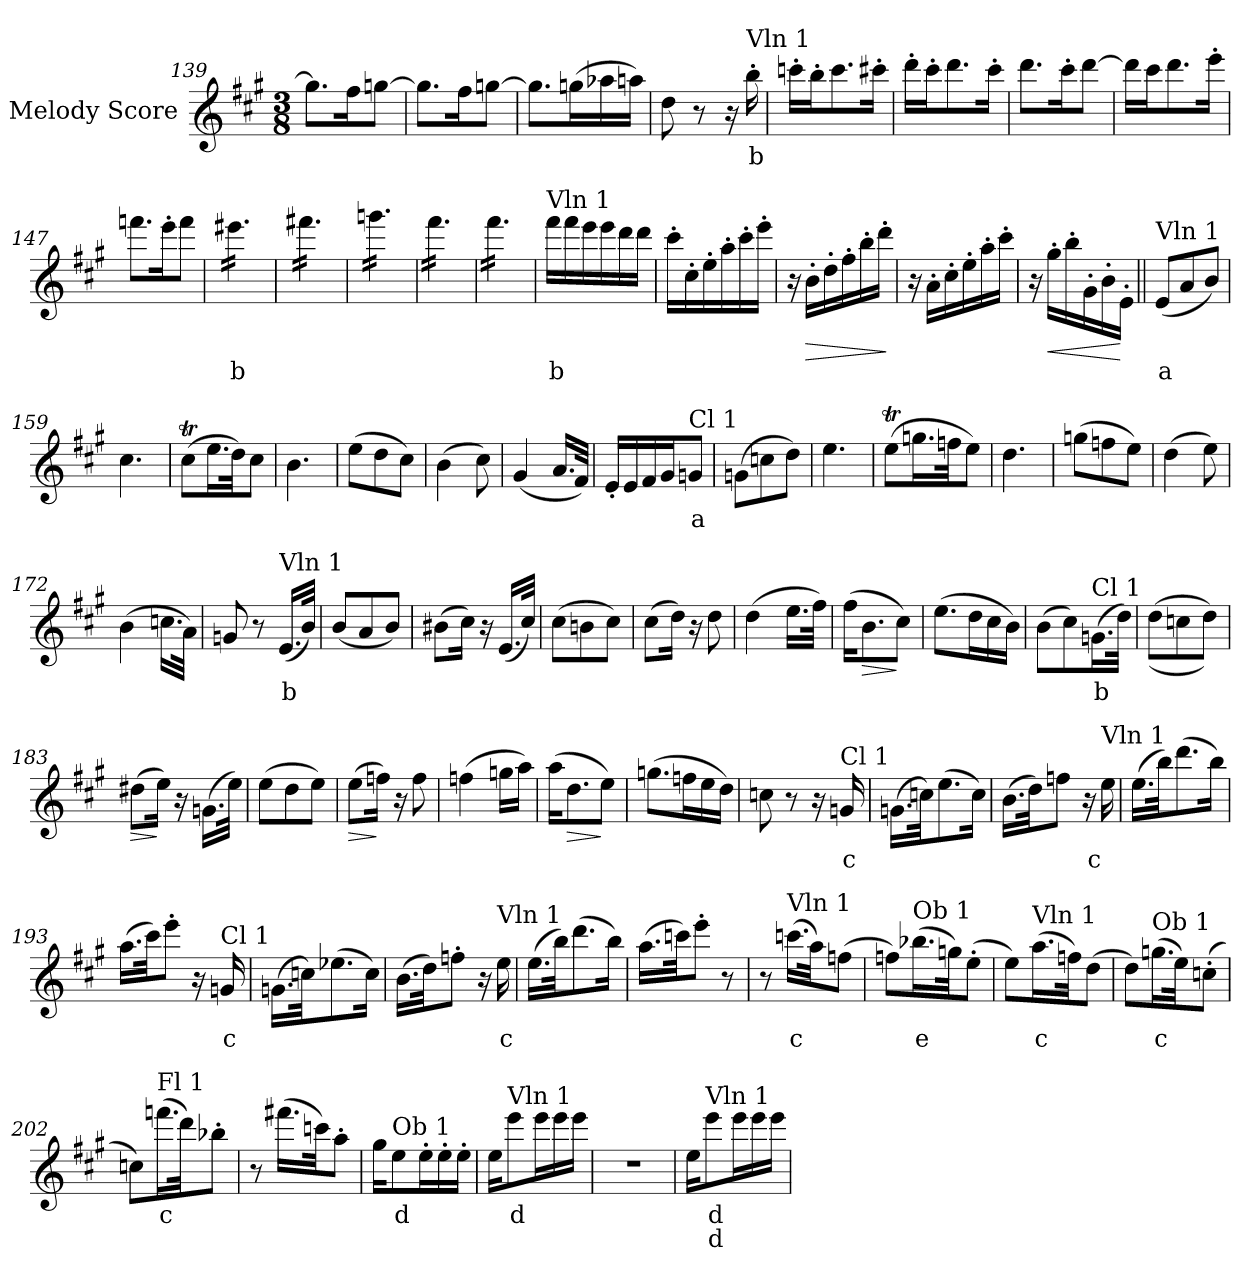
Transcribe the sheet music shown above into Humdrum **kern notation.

**kern	**text	**text	**dynam
*part1	*part1	*part1	*part1
*staff1	*staff1	*staff1	*staff1
*I"Melody Score	*	*	*
*clefG2	*	*	*
*k[f#c#g#]	*	*	*
*M3/8	*	*	*
=139	=139	=139	=139
8.gg\L]	.	.	.
16ff#\K	.	.	.
[8ggn\J	.	.	.
=140	=140	=140	=140
8.gg\L]	.	.	.
16ff#\K	.	.	.
[8ggn\J	.	.	.
=141	=141	=141	=141
8.gg\L]	.	.	.
(16ggn\L	.	.	.
16aa-X\	.	.	.
16aan\JJ)	.	.	.
=142	=142	=142	=142
8dd\	.	.	.
8r	.	.	.
16r	.	.	.
!LO:TX:a:t=Vln 1	!	!	!
!	!LO:LY:b:color=#FF0000	!	!
16bb'\	b	.	.
=143	=143	=143	=143
16cccn'\LL	.	.	.
16bb'\J	.	.	.
8.ccc\	.	.	.
16ccc#X'\Jk	.	.	.
=144	=144	=144	=144
16ddd'\LL	.	.	.
16ccc#'\J	.	.	.
8.ddd\	.	.	.
16ccc#'\Jk	.	.	.
=145	=145	=145	=145
8.ddd\L	.	.	.
16ccc#'\K	.	.	.
[8ddd\J	.	.	.
=146	=146	=146	=146
16ddd\LL]	.	.	.
16ccc#\J	.	.	.
8.ddd\	.	.	.
16eee'\Jk	.	.	.
=147	=147	=147	=147
8.fffn\L	.	.	.
16eee'\K	.	.	.
8fff\J	.	.	.
=148	=148	=148	=148
!LO:TX:a:t=Vln 1	!	!	!
!	!LO:LY:b:color=#FF0000	!	!
*tremolo	*	*	*
16eee#X\LL	b	.	.
16eee#X\	.	.	.
16eee#X\	.	.	.
16eee#X\	.	.	.
16eee#X\	.	.	.
16eee#X\JJ	.	.	.
=149	=149	=149	=149
16fff#X\LL	.	.	.
16fff#X\	.	.	.
16fff#X\	.	.	.
16fff#X\	.	.	.
16fff#X\	.	.	.
16fff#X\JJ	.	.	.
=150	=150	=150	=150
16gggn\LL	.	.	.
16gggn\	.	.	.
16gggn\	.	.	.
16gggn\	.	.	.
16gggn\	.	.	.
16gggn\JJ	.	.	.
=151	=151	=151	=151
16fff#\LL	.	.	.
16fff#\	.	.	.
16fff#\	.	.	.
16fff#\	.	.	.
16fff#\	.	.	.
16fff#\JJ	.	.	.
=152	=152	=152	=152
16fff#\LL	.	.	.
16fff#\	.	.	.
16fff#\	.	.	.
16fff#\	.	.	.
16fff#\	.	.	.
16fff#\JJ	.	.	.
*Xtremolo	*	*	*
=153	=153	=153	=153
!LO:TX:a:t=Vln 1	!	!	!
!	!LO:LY:b:color=#FF0000	!	!
16fff#\LL	b	.	.
16fff#\	.	.	.
16eee\	.	.	.
16eee\	.	.	.
16ddd\	.	.	.
16ddd\JJ	.	.	.
=154	=154	=154	=154
16ccc#'\LL	.	.	.
16cc#'\	.	.	.
16ee'\	.	.	.
16aa'\	.	.	.
16ccc#'\	.	.	.
16eee'\JJ	.	.	.
=155	=155	=155	=155
16r	.	.	.
!	!	!	!LO:HP:b
16b'\LL	.	.	>
16dd'\	.	.	.
16ff#'\	.	.	.
16bb'\	.	.	.
16ddd'\JJ	.	.	.
.	.	.	]
=156	=156	=156	=156
16r	.	.	.
16a'\LL	.	.	.
16cc#'\	.	.	.
16ee'\	.	.	.
16aa'\	.	.	.
16ccc#'\JJ	.	.	.
=157	=157	=157	=157
16r	.	.	.
!	!	!	!LO:HP:b
16gg#'\LL	.	.	<
16bb'\	.	.	.
16g#'\	.	.	.
16b'\	.	.	.
16e'\JJ	.	.	[
=158||	=158||	=158||	=158||
!LO:TX:a:t=Vln 1	!	!	!
!	!LO:LY:b:color=#FF0000	!	!
(8e/L	a	.	.
8a/	.	.	.
8b/J)	.	.	.
=159	=159	=159	=159
4.cc#\	.	.	.
=160	=160	=160	=160
(8cc#t\L	.	.	.
16.ee\L	.	.	.
32dd\Jk)	.	.	.
8cc#\J	.	.	.
=161	=161	=161	=161
4.b\	.	.	.
=162	=162	=162	=162
(8ee\L	.	.	.
8dd\	.	.	.
8cc#\J)	.	.	.
=163	=163	=163	=163
(4b\	.	.	.
8cc#\)	.	.	.
=164	=164	=164	=164
(4g#/	.	.	.
16.a/LL	.	.	.
32f#/JJk)	.	.	.
=165	=165	=165	=165
16e'/LL	.	.	.
16e/	.	.	.
16f#/	.	.	.
16g#/J	.	.	.
!LO:TX:a:t=Cl 1	!	!	!
!	!LO:LY:b:color=#FF0000	!	!
8g/J	a	.	.
=166	=166	=166	=166
(8g\L	.	.	.
8cc\	.	.	.
8dd\J)	.	.	.
=167	=167	=167	=167
4.ee\	.	.	.
=168	=168	=168	=168
(8eeT\L	.	.	.
16.gg\L	.	.	.
32ff\Jk	.	.	.
8ee\J)	.	.	.
=169	=169	=169	=169
4.dd\	.	.	.
=170	=170	=170	=170
(8gg\L	.	.	.
8ff\	.	.	.
8ee\J)	.	.	.
=171	=171	=171	=171
(4dd\	.	.	.
8ee\)	.	.	.
=172	=172	=172	=172
(4b\	.	.	.
16.cc\LL	.	.	.
32a\JJk)	.	.	.
=173	=173	=173	=173
8g/	.	.	.
8r	.	.	.
!LO:TX:a:t=Vln 1	!	!	!
!	!LO:LY:b:color=#FF0000	!	!
(16.e/LL	b	.	.
32b/JJk)	.	.	.
=174	=174	=174	=174
(8b/L	.	.	.
8a/	.	.	.
8b/J)	.	.	.
=175	=175	=175	=175
(8b#X\L	.	.	.
16cc#\Jk)	.	.	.
16r	.	.	.
(16.e/LL	.	.	.
32cc#/JJk)	.	.	.
=176	=176	=176	=176
(8cc#\L	.	.	.
8bn\	.	.	.
8cc#\J)	.	.	.
=177	=177	=177	=177
(8cc#\L	.	.	.
16dd\Jk)	.	.	.
16r	.	.	.
8dd\	.	.	.
=178	=178	=178	=178
(4dd\	.	.	.
16.ee\LL	.	.	.
32ff#\JJk)	.	.	.
=179	=179	=179	=179
(16ff#\KL	.	.	.
!	!	!	!LO:HP:b
8.b\	.	.	>
8cc#\J)	.	.	]
=180	=180	=180	=180
(8.ee\L	.	.	.
16dd\L	.	.	.
16cc#\	.	.	.
16b\JJ)	.	.	.
=181	=181	=181	=181
(8b\L	.	.	.
8cc#\)	.	.	.
!LO:TX:a:t=Cl 1	!	!	!
!	!LO:LY:b:color=#FF0000	!	!
(16.g\L	b	.	.
32dd\JJk)	.	.	.
=182	=182	=182	=182
((8dd\L	.	.	.
8cc\	.	.	.
8dd\J))	.	.	.
=183	=183	=183	=183
!	!	!	!LO:HP:b
(8dd#X\L	.	.	>
16ee\Jk)	.	.	]
16r	.	.	.
(16.g\LL	.	.	.
32ee\JJk)	.	.	.
=184	=184	=184	=184
(8ee\L	.	.	.
8dd\	.	.	.
8ee\J)	.	.	.
=185	=185	=185	=185
!	!	!	!LO:HP:b
(8ee\L	.	.	>
16ff\Jk)	.	.	]
16r	.	.	.
8ff\	.	.	.
=186	=186	=186	=186
(4ff\	.	.	.
16gg\LL	.	.	.
16aa\JJ)	.	.	.
=187	=187	=187	=187
(16aa\KL	.	.	.
!	!	!	!LO:HP:b
8.dd\	.	.	>
8ee\J)	.	.	]
=188	=188	=188	=188
(8.gg\L	.	.	.
16ff\L	.	.	.
16ee\	.	.	.
16dd\JJ)	.	.	.
=189	=189	=189	=189
8cc\	.	.	.
8r	.	.	.
16r	.	.	.
!LO:TX:a:t=Cl 1	!	!	!
!	!LO:LY:b:color=#FF0000	!	!
16g/	c	.	.
=190	=190	=190	=190
(16.g\LL	.	.	.
32cc\Jk)	.	.	.
(8.ee\	.	.	.
16cc\Jk)	.	.	.
=191	=191	=191	=191
(16.b\LL	.	.	.
32dd\Jk)	.	.	.
8ff\J	.	.	.
16r	.	.	.
!LO:TX:a:t=Vln 1	!	!	!
!	!LO:LY:b:color=#FF0000	!	!
16ee\	c	.	.
=192	=192	=192	=192
(16.ee\LL	.	.	.
32bb\Jk)	.	.	.
(8.ddd\	.	.	.
16bb\Jk)	.	.	.
=193	=193	=193	=193
(16.aa\LL	.	.	.
32ccc#\Jk)	.	.	.
8eee'\J	.	.	.
16r	.	.	.
!LO:TX:a:t=Cl 1	!	!	!
!	!LO:LY:b:color=#FF0000	!	!
16g/	c	.	.
=194	=194	=194	=194
(16.g\LL	.	.	.
32cc\Jk)	.	.	.
(8.ee-X\	.	.	.
16cc\Jk)	.	.	.
=195	=195	=195	=195
(16.b\LL	.	.	.
32dd\Jk)	.	.	.
8ff'\J	.	.	.
16r	.	.	.
!LO:TX:a:t=Vln 1	!	!	!
!	!LO:LY:b:color=#FF0000	!	!
16ee\	c	.	.
=196	=196	=196	=196
(16.ee\LL	.	.	.
32bb\Jk)	.	.	.
(8.ddd\	.	.	.
16bb\Jk)	.	.	.
=197	=197	=197	=197
(16.aa\LL	.	.	.
32cccn\Jk)	.	.	.
8eee'\J	.	.	.
8r	.	.	.
=198	=198	=198	=198
8r	.	.	.
!LO:TX:a:t=Vln 1	!	!	!
!	!LO:LY:b:color=#FF0000	!	!
(16.cccn\LL	c	.	.
32aa\Jk)	.	.	.
(8ffn\J	.	.	.
=199	=199	=199	=199
8ffn\L)	.	.	.
!LO:TX:a:t=Ob 1	!	!	!
!	!LO:LY:b:color=#FF0000	!	!
(16.bb-X\L	e	.	.
32ggn\Jk)	.	.	.
(8ee'\J	.	.	.
=200	=200	=200	=200
8ee\L)	.	.	.
!LO:TX:a:t=Vln 1	!	!	!
!	!LO:LY:b:color=#FF0000	!	!
(16.aa\L	c	.	.
32ffn\Jk)	.	.	.
(8dd\J	.	.	.
=201	=201	=201	=201
8dd\L)	.	.	.
!LO:TX:a:t=Ob 1	!	!	!
!	!LO:LY:b:color=#FF0000	!	!
(16.ggn\L	c	.	.
32ee\Jk)	.	.	.
(8ccn'\J	.	.	.
=202	=202	=202	=202
8ccn\L)	.	.	.
!LO:TX:a:t=Fl 1	!	!	!
!	!LO:LY:b:color=#FF0000	!	!
(16.fffn\L	c	.	.
32ddd\Jk)	.	.	.
8bb-X'\J	.	.	.
=203	=203	=203	=203
8r	.	.	.
(16.fff#X\LL	.	.	.
32cccn\Jk)	.	.	.
8aa'\J	.	.	.
=204	=204	=204	=204
16gg#\KL	.	.	.
!LO:TX:a:t=Ob 1	!	!	!
!	!LO:LY:b:color=#FF0000	!	!
8ee\	d	.	.
16ee'\L	.	.	.
16ee'\	.	.	.
16ee'\JJ	.	.	.
=205	=205	=205	=205
16ee\KL	.	.	.
!LO:TX:a:t=Vln 1	!	!	!
!	!LO:LY:color=#FF0000	!	!
8eee\	d	.	.
16eee\L	.	.	.
16eee\	.	.	.
16eee\JJ	.	.	.
=206	=206	=206	=206
4.r	.	.	.
=207	=207	=207	=207
16ee\KL	.	.	.
!LO:TX:a:t=Vln 1	!	!	!
!	!LO:LY:color=#FF0000	!LO:LY:color=#FF0000	!
8eee\	d	d	.
16eee\L	.	.	.
16eee\	.	.	.
16eee\JJ	.	.	.
=	=	=	=
*-	*-	*-	*-
